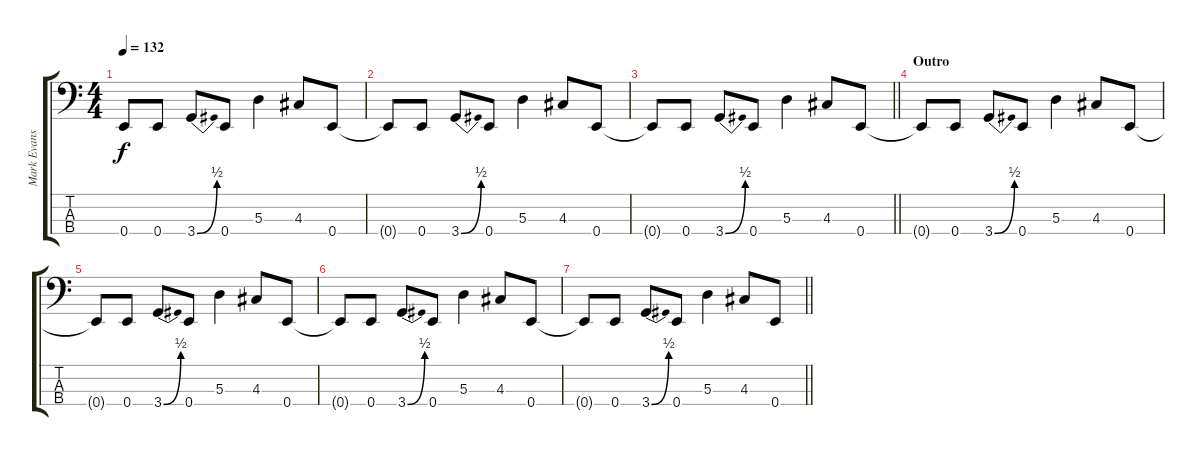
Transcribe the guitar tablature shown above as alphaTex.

\track ("Mark Evans" "Mark Evans") {instrument electricbassfinger}
\staff {score tabs}
\tuning (G2 D2 A1 E1) {hide}
\ts (4 4)
\tempo 132
\clef f4
\ks c
0.4{t}.8{dy f} 0.4.8 3.4{be (bend 0 0 60 2)}.8 0.4.8 5.3.4 4.3.8 0.4.8 |
0.4{t}.8 0.4.8 3.4{be (bend 0 0 60 2)}.8 0.4.8 5.3.4 4.3.8 0.4.8 |
\barLineRight lightlight
0.4{t}.8 0.4.8 3.4{be (bend 0 0 60 2)}.8 0.4.8 5.3.4 4.3.8 0.4.8 |
\section ("" "Outro")
0.4{t}.8 0.4.8 3.4{be (bend 0 0 60 2)}.8 0.4.8 5.3.4 4.3.8 0.4.8 |
0.4{t}.8 0.4.8 3.4{be (bend 0 0 60 2)}.8 0.4.8 5.3.4 4.3.8 0.4.8 |
0.4{t}.8 0.4.8 3.4{be (bend 0 0 60 2)}.8 0.4.8 5.3.4 4.3.8 0.4.8 |
\barLineRight lightlight
0.4{t}.8 0.4.8 3.4{be (bend 0 0 60 2)}.8 0.4.8 5.3.4 4.3.8 0.4.8
